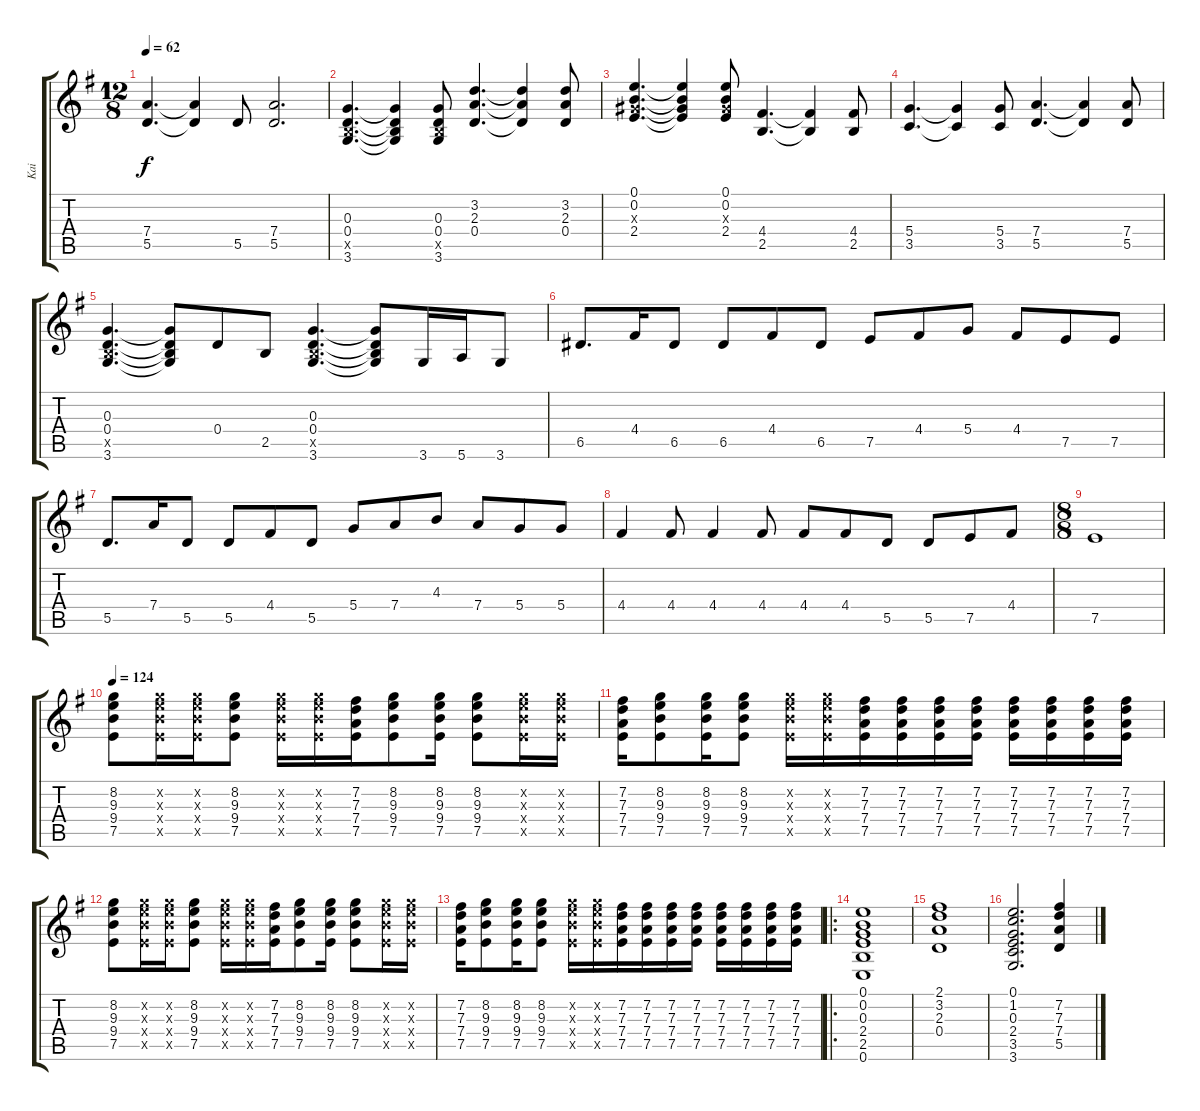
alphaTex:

\track ("Kai " "Kai ") {instrument distortionguitar}
\staff {score tabs}
\tuning (E4 B3 G3 D3 A2 E2) {hide}
\ts (12 8)
\tempo 62
\clef g2
\ks g
(7.4 5.5).4{d dy f} (7.4{t} 5.5{t}).4 5.5.8 (7.4 5.5).2{d} |
(0.3 0.4 2.5{x} 3.6).4{d} (0.3{t} 0.4{t} 2.5{t} 3.6{t}).4 (0.3 0.4 2.5{x} 3.6).8 (3.2 2.3 0.4).4{d} (3.2{t} 2.3{t} 0.4{t}).4 (3.2 2.3 0.4).8 |
(0.1 0.2 1.3{x} 2.4).4{d} (0.1{t} 0.2{t} 1.3{t} 2.4{t}).4 (0.1 0.2 1.3{x} 2.4).8 (4.4 2.5).4{d} (4.4{t} 2.5{t}).4 (4.4 2.5).8 |
(5.4 3.5).4{d} (5.4{t} 3.5{t}).4 (5.4 3.5).8 (7.4 5.5).4{d} (7.4{t} 5.5{t}).4 (7.4 5.5).8 |
(0.3 0.4 2.5{x} 3.6).4{d} (0.3{t} 0.4{t} 2.5{t} 3.6{t}).8 0.4.8 2.5.8 (0.3 0.4 2.5{x} 3.6).4{d} (0.3{t} 0.4{t} 2.5{t} 3.6{t}).8 3.6.16 5.6.16 3.6.8 |
6.5.8{d} 4.4.16 6.5.8 6.5.8 4.4.8 6.5.8 7.5.8 4.4.8 5.4.8 4.4.8 7.5.8 7.5.8 |
5.5.8{d} 7.4.16 5.5.8 5.5.8 4.4.8 5.5.8 5.4.8 7.4.8 4.3.8 7.4.8 5.4.8 5.4.8 |
4.4.4 4.4.8 4.4.4 4.4.8 4.4.8 4.4.8 5.5.8 5.5.8 7.5.8 4.4.8 |
\ts (8 8)
7.5.1 |
\tempo 124
(8.2 9.3 9.4 7.5).8{instrument acousticguitarsteel} (8.2{x} 9.3{x} 9.4{x} 7.5{x}).16 (8.2{x} 9.3{x} 9.4{x} 7.5{x}).16 (8.2 9.3 9.4 7.5).8 (8.2{x} 9.3{x} 9.4{x} 7.5{x}).16 (8.2{x} 9.3{x} 9.4{x} 7.5{x}).16 (7.2 7.3 7.4 7.5).16 (8.2 9.3 9.4 7.5).8 (8.2 9.3 9.4 7.5).16 (8.2 9.3 9.4 7.5).8 (8.2{x} 9.3{x} 9.4{x} 7.5{x}).16 (8.2{x} 9.3{x} 9.4{x} 7.5{x}).16 |
(7.2 7.3 7.4 7.5).16 (8.2 9.3 9.4 7.5).8 (8.2 9.3 9.4 7.5).16 (8.2 9.3 9.4 7.5).8 (8.2{x} 9.3{x} 9.4{x} 7.5{x}).16 (8.2{x} 9.3{x} 9.4{x} 7.5{x}).16 (7.2 7.3 7.4 7.5).16 (7.2 7.3 7.4 7.5).16 (7.2 7.3 7.4 7.5).16 (7.2 7.3 7.4 7.5).16 (7.2 7.3 7.4 7.5).16 (7.2 7.3 7.4 7.5).16 (7.2 7.3 7.4 7.5).16 (7.2 7.3 7.4 7.5).16 |
(8.2 9.3 9.4 7.5).8 (8.2{x} 9.3{x} 9.4{x} 7.5{x}).16 (8.2{x} 9.3{x} 9.4{x} 7.5{x}).16 (8.2 9.3 9.4 7.5).8 (8.2{x} 9.3{x} 9.4{x} 7.5{x}).16 (8.2{x} 9.3{x} 9.4{x} 7.5{x}).16 (7.2 7.3 7.4 7.5).16 (8.2 9.3 9.4 7.5).8 (8.2 9.3 9.4 7.5).16 (8.2 9.3 9.4 7.5).8 (8.2{x} 9.3{x} 9.4{x} 7.5{x}).16 (8.2{x} 9.3{x} 9.4{x} 7.5{x}).16 |
(7.2 7.3 7.4 7.5).16 (8.2 9.3 9.4 7.5).8 (8.2 9.3 9.4 7.5).16 (8.2 9.3 9.4 7.5).8 (8.2{x} 9.3{x} 9.4{x} 7.5{x}).16 (8.2{x} 9.3{x} 9.4{x} 7.5{x}).16 (7.2 7.3 7.4 7.5).16 (7.2 7.3 7.4 7.5).16 (7.2 7.3 7.4 7.5).16 (7.2 7.3 7.4 7.5).16 (7.2 7.3 7.4 7.5).16 (7.2 7.3 7.4 7.5).16 (7.2 7.3 7.4 7.5).16 (7.2 7.3 7.4 7.5).16 |
\ro
(0.1 0.2 0.3 2.4 2.5 0.6).1 |
(2.1 3.2 2.3 0.4).1 |
(0.1 1.2 0.3 2.4 3.5 3.6).2{d} (7.2 7.3 7.4 5.5).4
